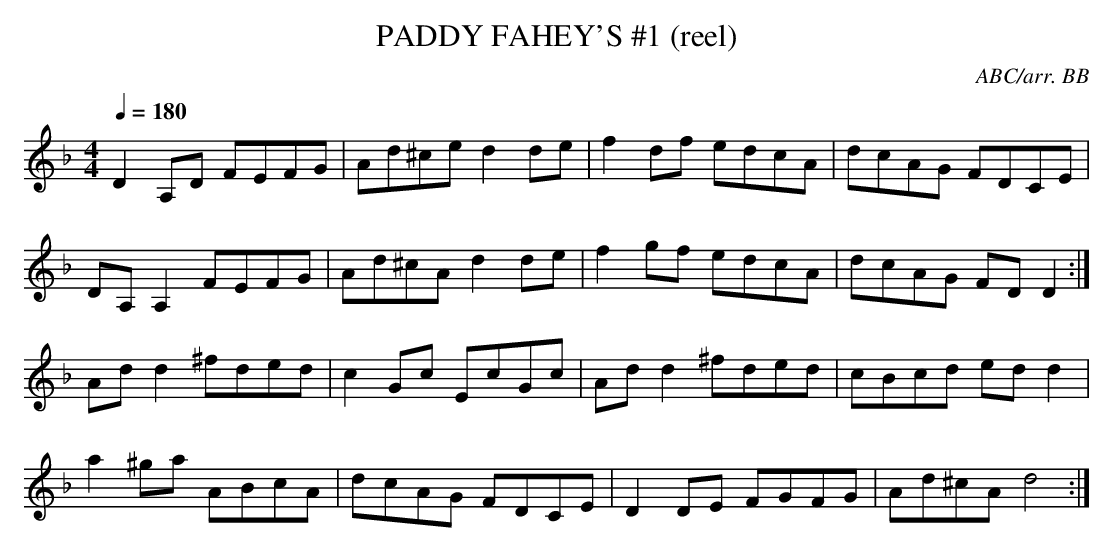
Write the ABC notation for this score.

X:1
T:PADDY FAHEY'S #1 (reel)
C:ABC/arr. BB
M:4/4
Q:1/4=180
L:1/8
K:Dm
D2A,D FEFG|Ad^ce d2de|f2df edcA|dcAG FDCE|
DA, A,2 FEFG|Ad^cA d2 de|f2 gf edcA|dcAG FD D2 :|
Ad d2 ^fded|c2 Gc EcGc|Ad d2 ^fded|cBcd ed d2 |
a2 ^ga ABcA|dcAG FDCE|D2 DE FGFG|Ad^cA d4 :|
